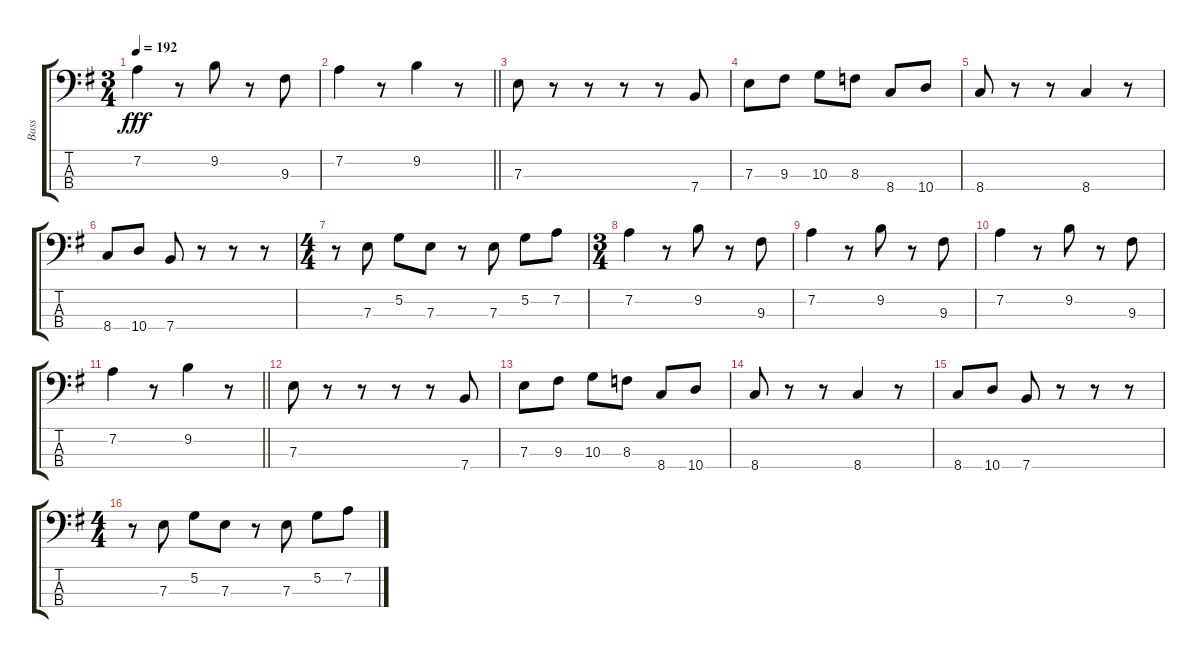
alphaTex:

\track ("Bass" "Bass") {instrument electricbasspick}
\staff {score tabs}
\tuning (G2 D2 A1 E1) {hide}
\ts (3 4)
\tempo 192
\clef f4
\ks g
7.2.4{dy fff} r.8 9.2.8 r.8 9.3.8 |
\barLineRight lightlight
7.2.4 r.8 9.2.4 r.8 |
7.3.8 r.8 r.8 r.8 r.8 7.4.8 |
7.3.8 9.3.8 10.3.8 8.3.8 8.4.8 10.4.8 |
8.4.8 r.8 r.8 8.4.4 r.8 |
8.4.8 10.4.8 7.4.8 r.8 r.8 r.8 |
\ts (4 4)
r.8 7.3.8 5.2.8 7.3.8 r.8 7.3.8 5.2.8 7.2.8 |
\ts (3 4)
7.2.4 r.8 9.2.8 r.8 9.3.8 |
7.2.4 r.8 9.2.8 r.8 9.3.8 |
7.2.4 r.8 9.2.8 r.8 9.3.8 |
\barLineRight lightlight
7.2.4 r.8 9.2.4 r.8 |
7.3.8 r.8 r.8 r.8 r.8 7.4.8 |
7.3.8 9.3.8 10.3.8 8.3.8 8.4.8 10.4.8 |
8.4.8 r.8 r.8 8.4.4 r.8 |
8.4.8 10.4.8 7.4.8 r.8 r.8 r.8 |
\ts (4 4)
r.8 7.3.8 5.2.8 7.3.8 r.8 7.3.8 5.2.8 7.2.8
